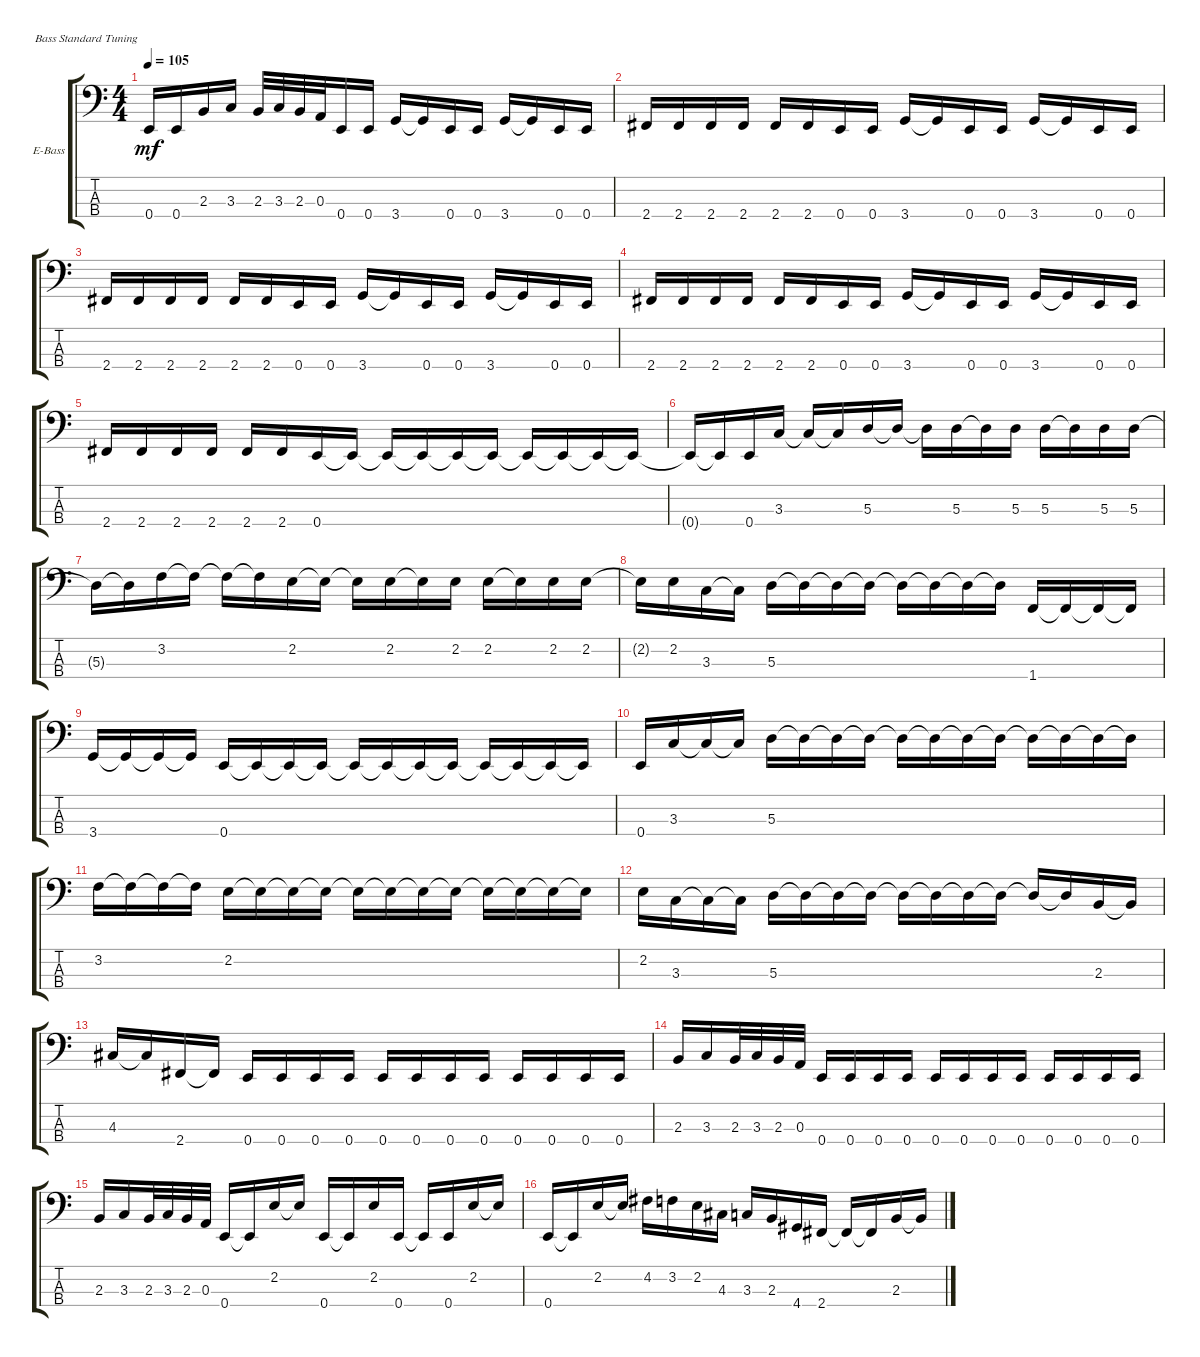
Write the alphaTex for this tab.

\defaultSystemsLayout 4
\bracketExtendMode groupsimilarinstruments
\firstSystemTrackNameOrientation horizontal
\otherSystemsTrackNameOrientation horizontal
\track ("Electric Bass" "E-Bass") {instrument electricbassfinger}
\staff {score tabs}
\tuning (G2 D2 A1 E1)
\ts (4 4)
\tempo 105
\clef f4
\ks c
0.4.16{dy mf} 0.4.16 2.3.16 3.3.16 2.3.32 3.3.32 2.3.32 0.3.32 0.4.16 0.4.16 3.4.16 3.4{t}.16 0.4.16 0.4.16 3.4.16 3.4{t}.16 0.4.16 0.4.16 |
2.4.16 2.4.16 2.4.16 2.4.16 2.4.16 2.4.16 0.4.16 0.4.16 3.4.16 3.4{t}.16 0.4.16 0.4.16 3.4.16 3.4{t}.16 0.4.16 0.4.16 |
2.4.16 2.4.16 2.4.16 2.4.16 2.4.16 2.4.16 0.4.16 0.4.16 3.4.16 3.4{t}.16 0.4.16 0.4.16 3.4.16 3.4{t}.16 0.4.16 0.4.16 |
2.4.16 2.4.16 2.4.16 2.4.16 2.4.16 2.4.16 0.4.16 0.4.16 3.4.16 3.4{t}.16 0.4.16 0.4.16 3.4.16 3.4{t}.16 0.4.16 0.4.16 |
2.4.16 2.4.16 2.4.16 2.4.16 2.4.16 2.4.16 0.4.16 0.4{t}.16 0.4{t}.16 0.4{t}.16 0.4{t}.16 0.4{t}.16 0.4{t}.16 0.4{t}.16 0.4{t}.16 0.4{t}.16 |
0.4{t}.16 0.4{t}.16 0.4.16 3.3.16 3.3{t}.16 3.3{t}.16 5.3.16 5.3{t}.16 5.3{t}.16 5.3.16 5.3{t}.16 5.3.16 5.3.16 5.3{t}.16 5.3.16 5.3.16 |
5.3{t}.16 5.3{t}.16 3.2.16 3.2{t}.16 3.2{t}.16 3.2{t}.16 2.2.16 2.2{t}.16 2.2{t}.16 2.2.16 2.2{t}.16 2.2.16 2.2.16 2.2{t}.16 2.2.16 2.2.16 |
2.2{t}.16 2.2.16 3.3.16 3.3{t}.16 5.3.16 5.3{t}.16 5.3{t}.16 5.3{t}.16 5.3{t}.16 5.3{t}.16 5.3{t}.16 5.3{t}.16 1.4.16 1.4{t}.16 1.4{t}.16 1.4{t}.16 |
3.4.16 3.4{t}.16 3.4{t}.16 3.4{t}.16 0.4.16 0.4{t}.16 0.4{t}.16 0.4{t}.16 0.4{t}.16 0.4{t}.16 0.4{t}.16 0.4{t}.16 0.4{t}.16 0.4{t}.16 0.4{t}.16 0.4{t}.16 |
0.4.16 3.3.16 3.3{t}.16 3.3{t}.16 5.3.16 5.3{t}.16 5.3{t}.16 5.3{t}.16 5.3{t}.16 5.3{t}.16 5.3{t}.16 5.3{t}.16 5.3{t}.16 5.3{t}.16 5.3{t}.16 5.3{t}.16 |
3.2.16 3.2{t}.16 3.2{t}.16 3.2{t}.16 2.2.16 2.2{t}.16 2.2{t}.16 2.2{t}.16 2.2{t}.16 2.2{t}.16 2.2{t}.16 2.2{t}.16 2.2{t}.16 2.2{t}.16 2.2{t}.16 2.2{t}.16 |
2.2.16 3.3.16 3.3{t}.16 3.3{t}.16 5.3.16 5.3{t}.16 5.3{t}.16 5.3{t}.16 5.3{t}.16 5.3{t}.16 5.3{t}.16 5.3{t}.16 5.3{t}.16 5.3{t}.16 2.3.16 2.3{t}.16 |
4.3.16 4.3{t}.16 2.4.16 2.4{t}.16 0.4.16 0.4.16 0.4.16 0.4.16 0.4.16 0.4.16 0.4.16 0.4.16 0.4.16 0.4.16 0.4.16 0.4.16 |
2.3.16 3.3.16 2.3.32 3.3.32 2.3.32 0.3.32 0.4.16 0.4.16 0.4.16 0.4.16 0.4.16 0.4.16 0.4.16 0.4.16 0.4.16 0.4.16 0.4.16 0.4.16 |
2.3.16 3.3.16 2.3.32 3.3.32 2.3.32 0.3.32 0.4.16 0.4{t}.16 2.2.16 2.2{t}.16 0.4.16 0.4{t}.16 2.2.16 0.4.16 0.4{t}.16 0.4.16 2.2.16 2.2{t}.16 |
0.4.16 0.4{t}.16 2.2.16 2.2{t}.16 4.2.16 3.2.16 2.2.16 4.3.16 3.3.16 2.3.16 4.4.16 2.4.16 2.4{t}.16 2.4{t}.16 2.3.16 2.3{t}.16
